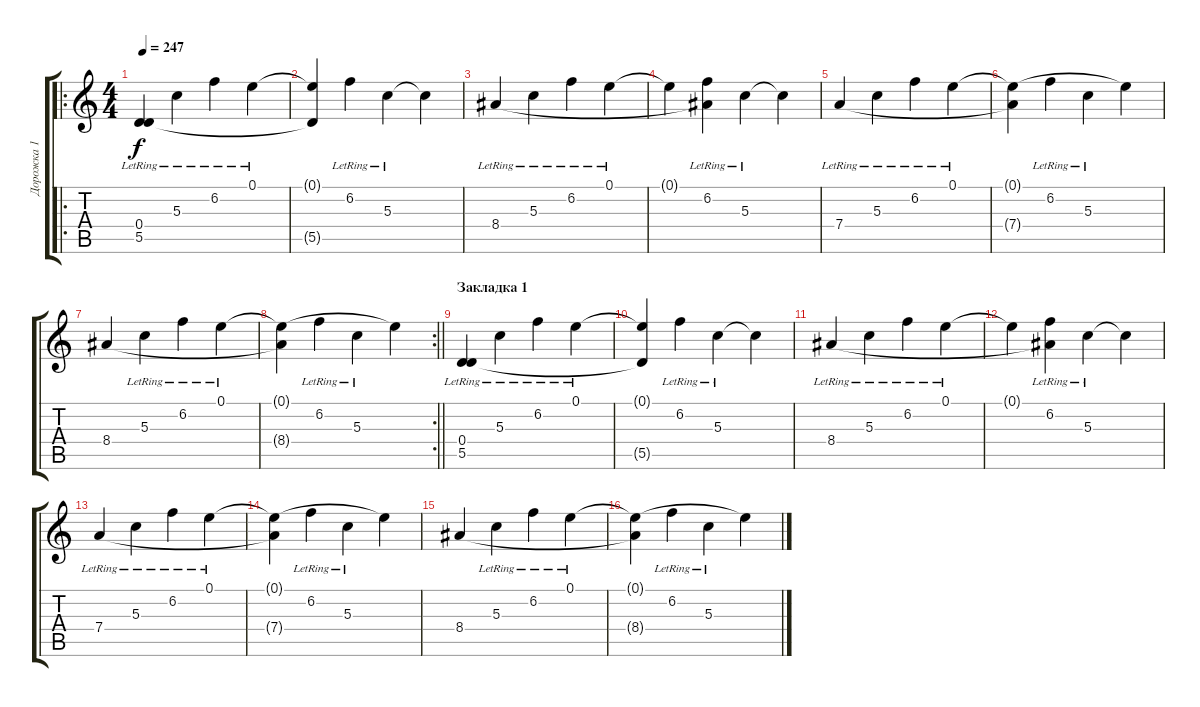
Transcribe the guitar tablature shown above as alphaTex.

\track ("Дорожка 1" "Дорожка 1") {instrument acousticguitarnylon}
\staff {score tabs}
\tuning (E4 B3 G3 D3 A2 E2) {hide}
\ro
\ts (4 4)
\tempo 247
\clef g2
\ks c
(0.4 5.5{lr}).4{dy f} 5.3{lr}.4 6.2{lr}.4 0.1{lr}.4 |
(0.1{t} 5.5{t}).4 6.2{lr}.4 5.3{lr}.4 5.3{t}.4 |
8.4{lr}.4 5.3{lr}.4 6.2{lr}.4 0.1{lr}.4 |
0.1{t}.4 (6.2{lr} 8.4{t}).4 5.3{lr}.4 5.3{t}.4 |
7.4{lr}.4 5.3{lr}.4 6.2{lr}.4 0.1{lr}.4 |
(0.1{t} 7.4{t}).4 6.2{lr}.4 5.3{lr}.4 0.1{t}.4 |
8.4.4 5.3{lr}.4 6.2{lr}.4 0.1{lr}.4 |
\rc 2
\barLineRight lightlight
(0.1{t} 8.4{t}).4 6.2{lr}.4 5.3{lr}.4 0.1{t}.4 |
\section ("" "Закладка 1")
(0.4 5.5{lr}).4 5.3{lr}.4 6.2{lr}.4 0.1{lr}.4 |
(0.1{t} 5.5{t}).4 6.2{lr}.4 5.3{lr}.4 5.3{t}.4 |
8.4{lr}.4 5.3{lr}.4 6.2{lr}.4 0.1{lr}.4 |
0.1{t}.4 (6.2{lr} 8.4{t}).4 5.3{lr}.4 5.3{t}.4 |
7.4{lr}.4 5.3{lr}.4 6.2{lr}.4 0.1{lr}.4 |
(0.1{t} 7.4{t}).4 6.2{lr}.4 5.3{lr}.4 0.1{t}.4 |
8.4.4 5.3{lr}.4 6.2{lr}.4 0.1{lr}.4 |
(0.1{t} 8.4{t}).4 6.2{lr}.4 5.3{lr}.4 0.1{t}.4
